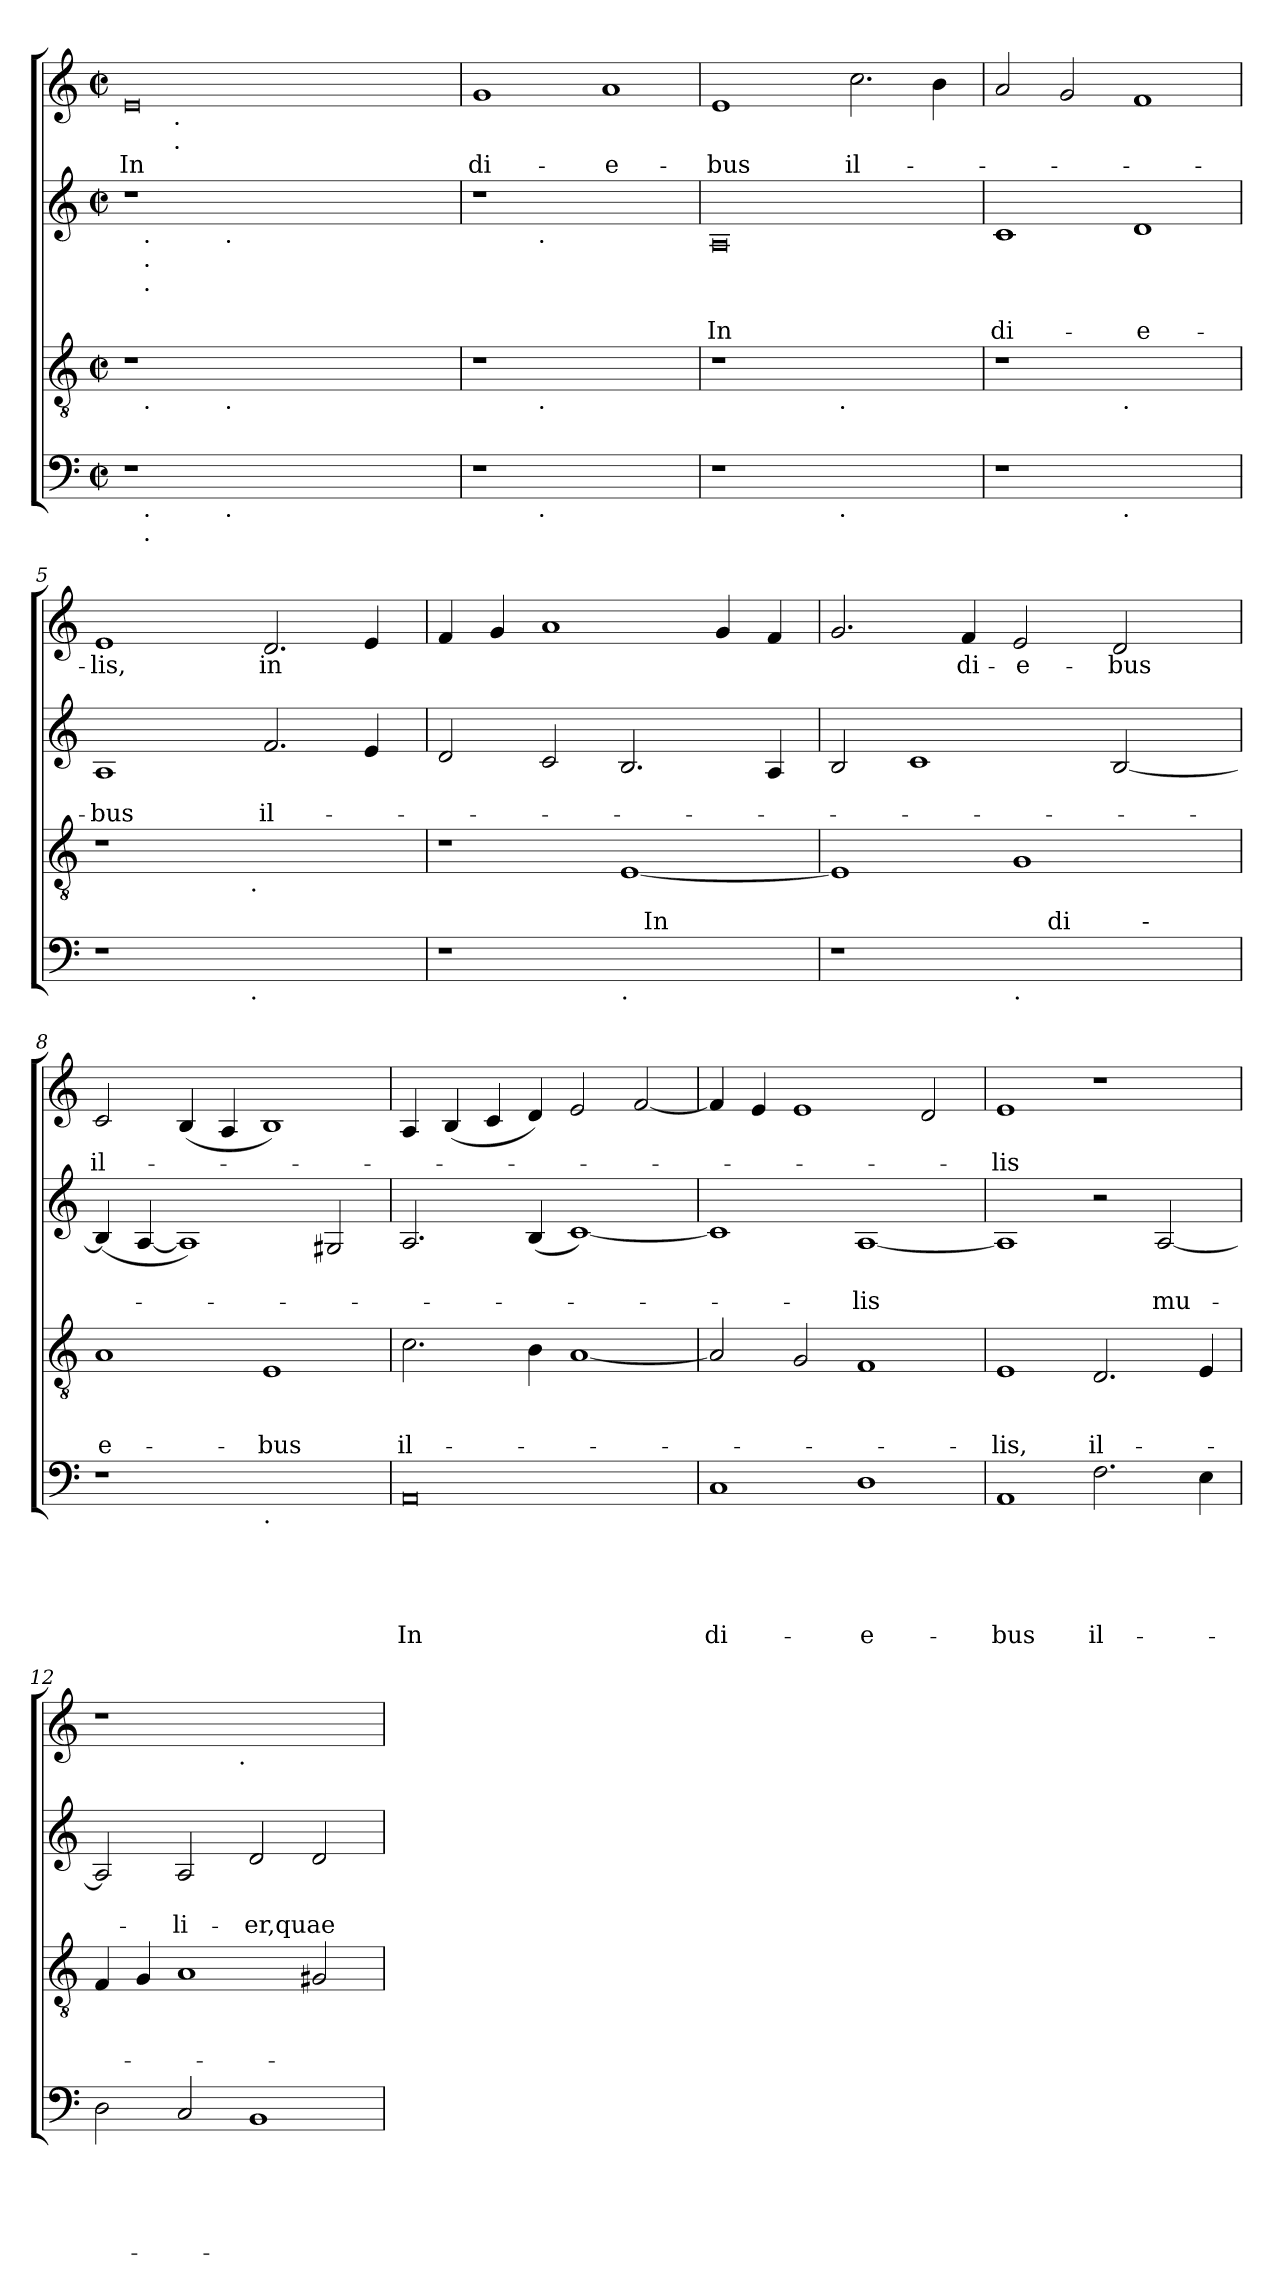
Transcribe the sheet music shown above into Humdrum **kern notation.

**kern	**text	**text	**text	**text	**text	**kern	**text	**text	**text	**kern	**text	**text	**kern	**text
*part4	*part4	*part4	*part4	*part4	*part4	*part3	*part3	*part3	*part3	*part2	*part2	*part2	*part1	*part1
*staff4	*staff4	*staff4	*staff4	*staff4	*staff4	*staff3	*staff3	*staff3	*staff3	*staff2	*staff2	*staff2	*staff1	*staff1
*clefF4	*	*	*	*	*	*clefGv2	*	*	*	*clefG2	*	*	*clefG2	*
*k[]	*	*	*	*	*	*k[]	*	*	*	*k[]	*	*	*k[]	*
*C:	*	*	*	*	*	*C:	*	*	*	*C:	*	*	*C:	*
*M2/2	*	*	*	*	*	*M2/2	*	*	*	*M2/2	*	*	*M2/2	*
*met(c|)	*	*	*	*	*	*met(c|)	*	*	*	*met(c|)	*	*	*met(c|)	*
=1	=1	=1	=1	=1	=1	=1	=1	=1	=1	=1	=1	=1	=1	=1
!	!	!	!	!	!	!	!	!	!	!	!	!	!	!LO:LY:b
*^	*	*	*	*	*	*^	*	*	*	*^	*	*	*^	*
*	*^	*	*	*	*	*	*	*^	*	*	*	*	*^	*	*	*	*	*
1r	16ryy	2ryy	.	.	.	.	.	1r	16ryy	2ryy	.	.	.	1r	16ryy	2ryy	.	.	0e	8ryy	In
!	!	!	!	!	!	!	!	!	!	!	!	!	!	!	!LO:TX:b:t=.	!	!	!	!	!	!
!	!	!	!	!	!	!	!	!	!	!	!	!	!	!	!LO:TX:b:t=.	!	!	!	!	!	!
!	!	!	!	!	!	!	!	!	!	!	!	!	!	!	!LO:TX:b:t=.	!	!	!	!	!	!
!	!	!	!	!	!	!	!	!	!LO:TX:b:t=.	!	!	!	!	!	!	!	!	!	!	!	!
!	!LO:TX:b:t=.	!	!	!	!	!	!	!	!	!	!	!	!	!	!	!	!	!	!	!	!
!	!LO:TX:b:t=.	!	!	!	!	!	!	!	!	!	!	!	!	!	!	!	!	!	!	!	!
.	1ryy	.	.	.	.	.	.	.	1ryy	.	.	.	.	.	1ryy	.	.	.	.	.	.
.	.	.	.	.	.	.	.	.	.	.	.	.	.	.	.	.	.	.	.	32ryy	.
!	!	!	!	!	!	!	!	!	!	!	!	!	!	!	!	!	!	!	!	!LO:TX:b:t=.	!
!	!	!	!	!	!	!	!	!	!	!	!	!	!	!	!	!	!	!	!	!LO:TX:b:t=.	!
.	.	.	.	.	.	.	.	.	.	.	.	.	.	.	.	.	.	.	.	1ryy	.
!	!	!	!	!	!	!	!	!	!	!	!	!	!	!	!	!LO:TX:b:t=.	!	!	!	!	!
!	!	!	!	!	!	!	!	!	!	!LO:TX:b:t=.	!	!	!	!	!	!	!	!	!	!	!
!	!	!LO:TX:b:t=.	!	!	!	!	!	!	!	!	!	!	!	!	!	!	!	!	!	!	!
.	.	1.ryy	.	.	.	.	.	.	.	1.ryy	.	.	.	.	.	1.ryy	.	.	.	.	.
1ryy	.	.	.	.	.	.	.	1ryy	.	.	.	.	.	1ryy	.	.	.	.	.	.	.
.	2...ryy	.	.	.	.	.	.	.	2...ryy	.	.	.	.	.	2...ryy	.	.	.	.	.	.
.	.	.	.	.	.	.	.	.	.	.	.	.	.	.	.	.	.	.	.	2ryy	.
.	.	.	.	.	.	.	.	.	.	.	.	.	.	.	.	.	.	.	.	4ryy	.
.	.	.	.	.	.	.	.	.	.	.	.	.	.	.	.	.	.	.	.	16.ryy	.
=2	=2	=2	=2	=2	=2	=2	=2	=2	=2	=2	=2	=2	=2	=2	=2	=2	=2	=2	=2	=2	=2
!	!	!	!	!	!	!	!	!	!	!	!	!	!	!	!	!	!	!	!	!	!LO:LY:b
*	*v	*v	*	*	*	*	*	*	*	*	*	*	*	*	*v	*v	*	*	*v	*v	*
*	*	*	*	*	*	*	*	*v	*v	*	*	*	*	*	*	*	*	*
1r	2ryy	.	.	.	.	.	1r	2ryy	.	.	.	1r	2ryy	.	.	1g	di-
!	!	!	!	!	!	!	!	!	!	!	!	!	!LO:TX:b:t=.	!	!	!	!
!	!	!	!	!	!	!	!	!LO:TX:b:t=.	!	!	!	!	!	!	!	!	!
!	!LO:TX:b:t=.	!	!	!	!	!	!	!	!	!	!	!	!	!	!	!	!
.	1.ryy	.	.	.	.	.	.	1.ryy	.	.	.	.	1.ryy	.	.	.	.
!	!	!	!	!	!	!	!	!	!	!	!	!	!	!	!	!	!LO:LY:b
1ryy	.	.	.	.	.	.	1ryy	.	.	.	.	1ryy	.	.	.	1a	-e-
=3	=3	=3	=3	=3	=3	=3	=3	=3	=3	=3	=3	=3	=3	=3	=3	=3	=3
!	!	!	!	!	!	!	!	!	!	!	!	!	!	!	!LO:LY:b	!	!LO:LY:b
*	*	*	*	*	*	*	*	*	*	*	*	*v	*v	*	*	*	*
1r	2ryy	.	.	.	.	.	1r	2ryy	.	.	.	0A	.	In	1e	-bus
.	4...ryy	.	.	.	.	.	.	4...ryy	.	.	.	.	.	.	.	.
!	!	!	!	!	!	!	!	!LO:TX:b:t=.	!	!	!	!	!	!	!	!
!	!LO:TX:b:t=.	!	!	!	!	!	!	!	!	!	!	!	!	!	!	!
.	1ryy	.	.	.	.	.	.	1ryy	.	.	.	.	.	.	.	.
!	!	!	!	!	!	!	!	!	!	!	!	!	!	!	!	!LO:LY:b
1ryy	.	.	.	.	.	.	1ryy	.	.	.	.	.	.	.	2.cc\	il-
.	.	.	.	.	.	.	.	.	.	.	.	.	.	.	4b\	.
.	32ryy	.	.	.	.	.	.	32ryy	.	.	.	.	.	.	.	.
=4	=4	=4	=4	=4	=4	=4	=4	=4	=4	=4	=4	=4	=4	=4	=4	=4
!	!	!	!	!	!	!	!	!	!	!	!	!	!	!LO:LY:b	!	!
1r	2ryy	.	.	.	.	.	1r	2ryy	.	.	.	1c	.	di-	2a/	.
.	4...ryy	.	.	.	.	.	.	4...ryy	.	.	.	.	.	.	2g/	.
!	!	!	!	!	!	!	!	!LO:TX:b:t=.	!	!	!	!	!	!	!	!
!	!LO:TX:b:t=.	!	!	!	!	!	!	!	!	!	!	!	!	!	!	!
.	1ryy	.	.	.	.	.	.	1ryy	.	.	.	.	.	.	.	.
!	!	!	!	!	!	!	!	!	!	!	!	!	!	!LO:LY:b	!	!
1ryy	.	.	.	.	.	.	1ryy	.	.	.	.	1d	.	-e-	1f	.
.	32ryy	.	.	.	.	.	.	32ryy	.	.	.	.	.	.	.	.
=5	=5	=5	=5	=5	=5	=5	=5	=5	=5	=5	=5	=5	=5	=5	=5	=5
!	!	!	!	!	!	!	!	!	!	!	!	!	!	!LO:LY:b	!	!LO:LY:b
1r	2ryy	.	.	.	.	.	1r	2ryy	.	.	.	1A	.	-bus	1e	-lis,
.	4...ryy	.	.	.	.	.	.	4...ryy	.	.	.	.	.	.	.	.
!	!	!	!	!	!	!	!	!LO:TX:b:t=.	!	!	!	!	!	!	!	!
!	!LO:TX:b:t=.	!	!	!	!	!	!	!	!	!	!	!	!	!	!	!
.	1ryy	.	.	.	.	.	.	1ryy	.	.	.	.	.	.	.	.
!	!	!	!	!	!	!	!	!	!	!	!	!	!	!LO:LY:b	!	!LO:LY:b
1ryy	.	.	.	.	.	.	1ryy	.	.	.	.	2.f/	.	il-	2.d/	in
.	.	.	.	.	.	.	.	.	.	.	.	4e/	.	.	4e/	.
.	32ryy	.	.	.	.	.	.	32ryy	.	.	.	.	.	.	.	.
*v	*v	*	*	*	*	*	*	*	*	*	*	*	*	*	*	*
*	*	*	*	*	*	*v	*v	*	*	*	*	*	*	*	*
=6	=6	=6	=6	=6	=6	=6	=6	=6	=6	=6	=6	=6	=6	=6
1r	.	.	.	.	.	1r	.	.	.	2d/	.	.	4f/	.
.	.	.	.	.	.	.	.	.	.	.	.	.	4g/	.
.	.	.	.	.	.	.	.	.	.	2c/	.	.	1a	.
!LO:TX:b:t=.	!	!	!	!	!	!	!	!	!	!	!	!	!	!
!	!	!	!	!	!	!	!	!	!LO:LY:b:rj	!	!	!	!	!
16ryy	.	.	.	.	.	[<1E	.	.	.	2.B/	.	.	.	.
!LO:TX:a:t=In	!	!	!	!	!	!	!	!	!	!	!	!	!	!
2...ryy	.	.	.	.	.	.	.	.	.	.	.	.	.	.
.	.	.	.	.	.	.	.	.	.	.	.	.	4g/	.
.	.	.	.	.	.	.	.	.	.	4A/	.	.	4f/	.
=7	=7	=7	=7	=7	=7	=7	=7	=7	=7	=7	=7	=7	=7	=7
1r	.	.	.	.	.	1E]	.	.	.	2B/	.	.	2.g/	.
.	.	.	.	.	.	.	.	.	.	1c	.	.	.	.
!	!	!	!	!	!	!	!	!	!	!	!	!	!	!LO:LY:b
.	.	.	.	.	.	.	.	.	.	.	.	.	4f/	di-
!LO:TX:b:t=.	!	!	!	!	!	!	!	!	!	!	!	!	!	!
!	!	!	!	!	!	!	!	!	!	!	!	!	!	!LO:LY:b
8ryy	.	.	.	.	.	1G	.	.	.	.	.	.	2e/	-e-
!LO:TX:a:t=di	!	!	!	!	!	!	!	!	!	!	!	!	!	!
4...ryy	.	.	.	.	.	.	.	.	.	.	.	.	.	.
!	!	!	!	!	!	!	!	!	!	!	!	!	!	!LO:LY:b:rj
.	.	.	.	.	.	.	.	.	.	[<2B/	.	.	2d/	-bus
!LO:TX:a:t=-	!	!	!	!	!	!	!	!	!	!	!	!	!	!
4ryy	.	.	.	.	.	.	.	.	.	.	.	.	.	.
8ryy	.	.	.	.	.	.	.	.	.	.	.	.	.	.
32ryy	.	.	.	.	.	.	.	.	.	.	.	.	.	.
!!LO:LB:g=z
=8	=8	=8	=8	=8	=8	=8	=8	=8	=8	=8	=8	=8	=8	=8
!	!	!	!	!	!	!	!	!	!LO:LY:b	!	!	!	!	!LO:LY:b
1r	.	.	.	.	.	1A	.	.	e-	(4B/]	.	.	2c/	il-
.	.	.	.	.	.	.	.	.	.	[<4A/	.	.	.	.
.	.	.	.	.	.	.	.	.	.	1A])	.	.	(4B/	.
.	.	.	.	.	.	.	.	.	.	.	.	.	4A/	.
!LO:TX:b:t=.	!	!	!	!	!	!	!	!	!	!	!	!	!	!
!	!	!	!	!	!	!	!	!	!LO:LY:b	!	!	!	!	!
1ryy	.	.	.	.	.	1E	.	.	-bus	.	.	.	1B)	.
.	.	.	.	.	.	.	.	.	.	2G#/	.	.	.	.
=9	=9	=9	=9	=9	=9	=9	=9	=9	=9	=9	=9	=9	=9	=9
!	!	!	!	!	!LO:LY:b	!	!	!	!LO:LY:b	!	!	!	!	!
0AA	.	.	.	.	In	2.c\	.	.	il-	2.A/	.	.	4A/	.
.	.	.	.	.	.	.	.	.	.	.	.	.	(>4B/	.
.	.	.	.	.	.	.	.	.	.	.	.	.	4c/	.
.	.	.	.	.	.	4B\	.	.	.	(4B/	.	.	4d/)	.
.	.	.	.	.	.	[<1A	.	.	.	[<1c)	.	.	2e/	.
.	.	.	.	.	.	.	.	.	.	.	.	.	[<2f/	.
=10	=10	=10	=10	=10	=10	=10	=10	=10	=10	=10	=10	=10	=10	=10
!	!	!	!	!	!LO:LY:b	!	!	!	!	!	!	!	!	!
1C	.	.	.	.	di-	2A/]	.	.	.	1c]	.	.	4f/]	.
.	.	.	.	.	.	.	.	.	.	.	.	.	4e/	.
.	.	.	.	.	.	2G/	.	.	.	.	.	.	1e	.
!	!	!	!	!	!LO:LY:b	!	!	!	!	!	!	!LO:LY:b	!	!
1D	.	.	.	.	-e-	1F	.	.	.	[<1A	.	-lis	.	.
.	.	.	.	.	.	.	.	.	.	.	.	.	2d/	.
=11	=11	=11	=11	=11	=11	=11	=11	=11	=11	=11	=11	=11	=11	=11
!	!	!	!	!	!LO:LY:b	!	!	!	!LO:LY:b	!	!	!	!	!LO:LY:b
1AA	.	.	.	.	-bus	1E	.	.	-lis,	1A]	.	.	1e	-lis
!	!	!	!	!	!LO:LY:b	!	!	!	!LO:LY:b	!	!	!	!	!
2.F\	.	.	.	.	il-	2.D/	.	.	il-	2r	.	.	1r	.
!	!	!	!	!	!	!	!	!	!	!	!	!LO:LY:b	!	!
.	.	.	.	.	.	.	.	.	.	[<2A/	.	mu-	.	.
4E\	.	.	.	.	.	4E/	.	.	.	.	.	.	.	.
=12	=12	=12	=12	=12	=12	=12	=12	=12	=12	=12	=12	=12	=12	=12
*	*	*	*	*	*	*	*	*	*	*	*	*	*^	*
2D\	.	.	.	.	.	4F/	.	.	.	2A/]	.	.	1r	2ryy	.
.	.	.	.	.	.	4G/	.	.	.	.	.	.	.	.	.
!	!	!	!	!	!	!	!	!	!	!	!	!LO:LY:b	!	!	!
2C/	.	.	.	.	.	1A	.	.	.	2A/	.	-li-	.	4...ryy	.
!	!	!	!	!	!	!	!	!	!	!	!	!	!	!LO:TX:b:t=.	!
.	.	.	.	.	.	.	.	.	.	.	.	.	.	1ryy	.
!	!	!	!	!	!	!	!	!	!	!	!	!LO:LY:b	!	!	!
1BB	.	.	.	.	.	.	.	.	.	2d/	.	-er,quae	1ryy	.	.
.	.	.	.	.	.	2G#/	.	.	.	2d/	.	.	.	.	.
.	.	.	.	.	.	.	.	.	.	.	.	.	.	32ryy	.
*	*	*	*	*	*	*	*	*	*	*	*	*	*v	*v	*
=	=	=	=	=	=	=	=	=	=	=	=	=	=	=
*-	*-	*-	*-	*-	*-	*-	*-	*-	*-	*-	*-	*-	*-	*-
